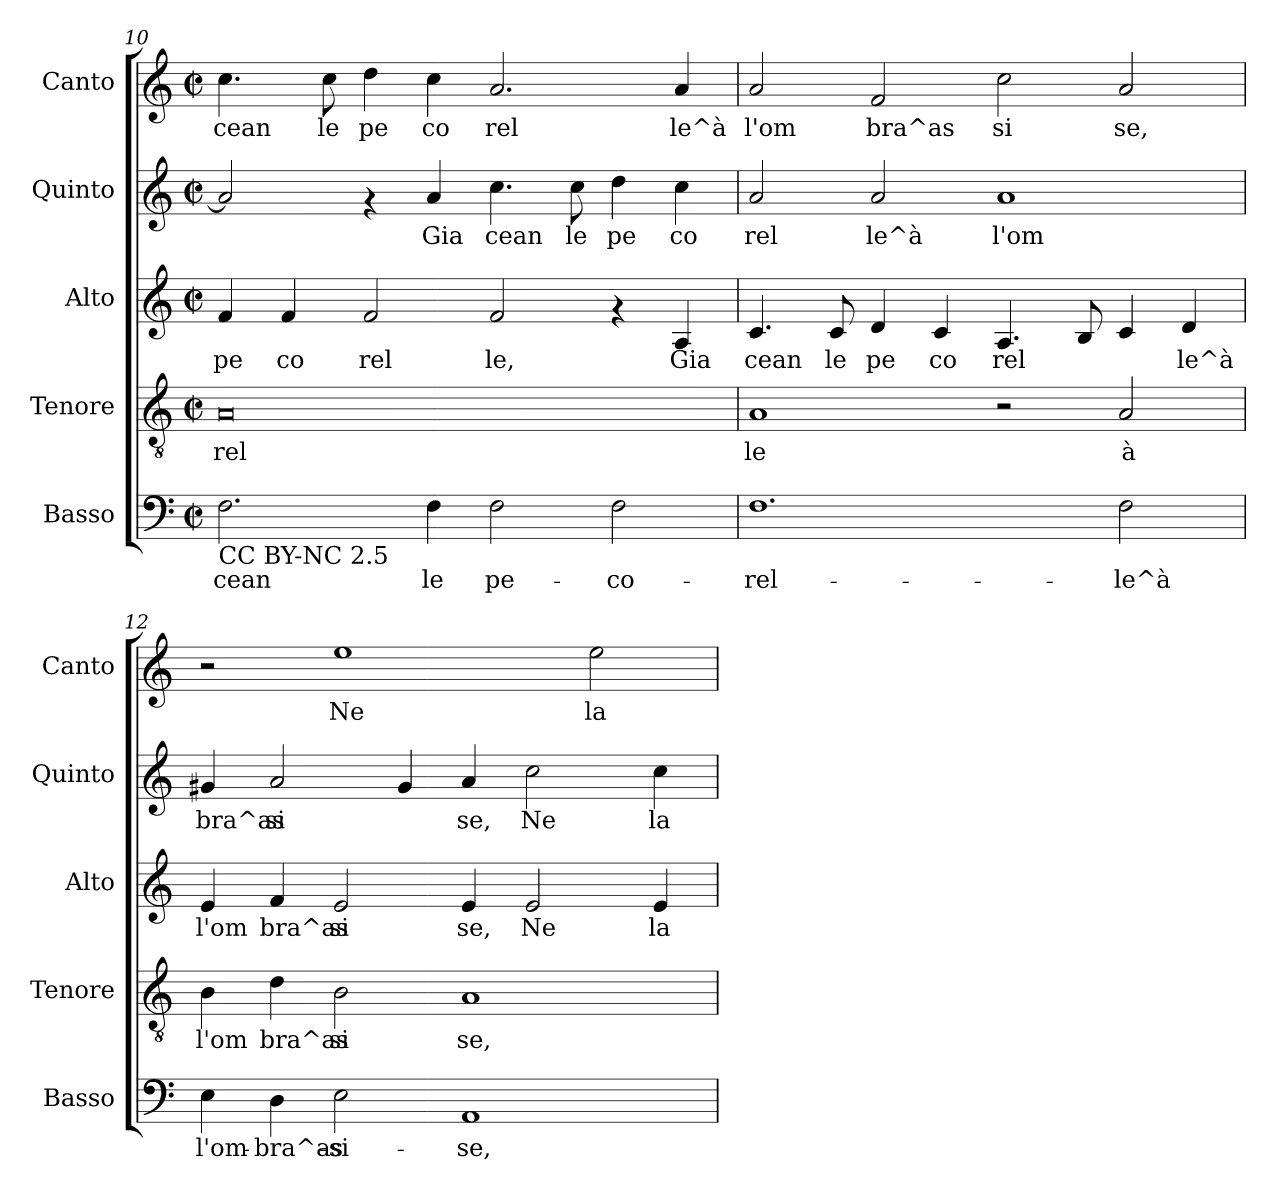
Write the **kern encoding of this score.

**kern	**text	**kern	**text	**kern	**text	**kern	**text	**kern	**text
*part5	*part5	*part4	*part4	*part3	*part3	*part2	*part2	*part1	*part1
*staff5	*staff5	*staff4	*staff4	*staff3	*staff3	*staff2	*staff2	*staff1	*staff1
*I"Basso	*	*I"Tenore	*	*I"Alto	*	*I"Quinto	*	*I"Canto	*
*I'Basso	*	*I'Tenore	*	*I'Alto	*	*I'Quinto	*	*I'Canto	*
!!LO:PB:g=z
*clefF4	*	*clefGv2	*	*clefG2	*	*clefG2	*	*clefG2	*
*k[]	*	*k[]	*	*k[]	*	*k[]	*	*k[]	*
*C:	*	*C:	*	*C:	*	*C:	*	*C:	*
*M2/2	*	*M2/2	*	*M2/2	*	*M2/2	*	*M2/2	*
*met(c|)	*	*met(c|)	*	*met(c|)	*	*met(c|)	*	*met(c|)	*
=10	=10	=10	=10	=10	=10	=10	=10	=10	=10
!LO:TX:b:t=CC BY-NC 2.5	!	!	!	!	!	!	!	!	!
!	!LO:LY:b:cj	!	!LO:LY:b:cj	!	!LO:LY:b:cj	!	!LO:LY:b:cj	!	!LO:LY:b:cj
2.F\	cean	0A	-rel	4f/	pe	2a/]	.	4.cc\	cean
!	!	!	!	!	!LO:LY:b:cj	!	!	!	!
.	.	.	.	4f/	co	.	.	.	.
!	!	!	!	!	!	!	!	!	!LO:LY:b:cj
.	.	.	.	.	.	.	.	8cc\	le
!	!	!	!	!	!LO:LY:b:cj	!	!	!	!LO:LY:b:cj
.	.	.	.	2f/	rel	4rf	.	4dd\	pe
!	!LO:LY:b:cj	!	!	!	!	!	!LO:LY:b:cj	!	!LO:LY:b:cj
4F\	le	.	.	.	.	4a/	Gia	4cc\	co
!	!LO:LY:b:cj	!	!	!	!LO:LY:b:cj	!	!LO:LY:b:cj	!	!LO:LY:b:cj
2F\	pe-	.	.	2f/	le,	4.cc\	cean	2.a/	rel
!	!	!	!	!	!	!	!LO:LY:b:cj	!	!
.	.	.	.	.	.	8cc\	le	.	.
!	!LO:LY:b:cj	!	!	!	!	!	!LO:LY:b:cj	!	!
2F\	-co-	.	.	4rf	.	4dd\	pe	.	.
!	!	!	!	!	!LO:LY:b:cj	!	!LO:LY:b:cj	!	!LO:LY:b:cj
.	.	.	.	4A/	Gia	4cc\	co	4a/	le^à
=11	=11	=11	=11	=11	=11	=11	=11	=11	=11
!	!LO:LY:b:cj	!	!LO:LY:b:cj	!	!LO:LY:b:cj	!	!LO:LY:b:cj	!	!LO:LY:b:cj
1.F	-rel-	1A	le	4.c/	cean	2a/	rel	2a/	l'om
!	!	!	!	!	!LO:LY:b:cj	!	!	!	!
.	.	.	.	8c/	le	.	.	.	.
!	!	!	!	!	!LO:LY:b:cj	!	!LO:LY:b:cj	!	!LO:LY:b:cj
.	.	.	.	4d/	pe	2a/	le^à	2f/	bra^as
!	!	!	!	!	!LO:LY:b:cj	!	!	!	!
.	.	.	.	4c/	co	.	.	.	.
!	!	!	!	!	!LO:LY:b:cj	!	!LO:LY:b:cj	!	!LO:LY:b:cj
.	.	2r	.	4.A/	rel	1a	l'om	2cc\	si
!	!	!	!	!	!LO:LY:b:cj	!	!	!	!
.	.	.	.	8B/	.	.	.	.	.
!	!LO:LY:b:cj	!	!LO:LY:b:cj	!	!LO:LY:b:cj	!	!	!	!LO:LY:b:cj
2F\	-le^à	2A/	à	4c/	.	.	.	2a/	se,
!	!	!	!	!	!LO:LY:b:cj	!	!	!	!
.	.	.	.	4d/	le^à	.	.	.	.
=12	=12	=12	=12	=12	=12	=12	=12	=12	=12
!	!LO:LY:b:cj	!	!LO:LY:b:cj	!	!LO:LY:b:cj	!	!LO:LY:b:cj	!	!
4E\	l'om-	4B\	l'om	4e/	l'om	4g#X/	bra^as	2r	.
!	!LO:LY:b:cj	!	!LO:LY:b:cj	!	!LO:LY:b:cj	!	!LO:LY:b:cj	!	!
4D\	-bra^as-	4d\	bra^as	4f/	bra^as	2a/	si	.	.
!	!LO:LY:b:cj	!	!LO:LY:b:cj	!	!LO:LY:b:cj	!	!	!	!LO:LY:b:cj
2E\	-si-	2B\	si	2e/	si	.	.	1ee	Ne
!	!	!	!	!	!	!	!LO:LY:b:cj	!	!
.	.	.	.	.	.	4g#/	.	.	.
!	!LO:LY:b:cj	!	!LO:LY:b:cj	!	!LO:LY:b:cj	!	!LO:LY:b:cj	!	!
1AA	-se,	1A	se,	4e/	se,	4a/	se,	.	.
!	!	!	!	!	!LO:LY:b:cj	!	!LO:LY:b:cj	!	!
.	.	.	.	2e/	Ne	2cc\	Ne	.	.
!	!	!	!	!	!	!	!	!	!LO:LY:b:cj
.	.	.	.	.	.	.	.	2ee\	la
!	!	!	!	!	!LO:LY:b:cj	!	!LO:LY:b:cj	!	!
.	.	.	.	4e/	la	4cc\	la	.	.
=	=	=	=	=	=	=	=	=	=
*-	*-	*-	*-	*-	*-	*-	*-	*-	*-
